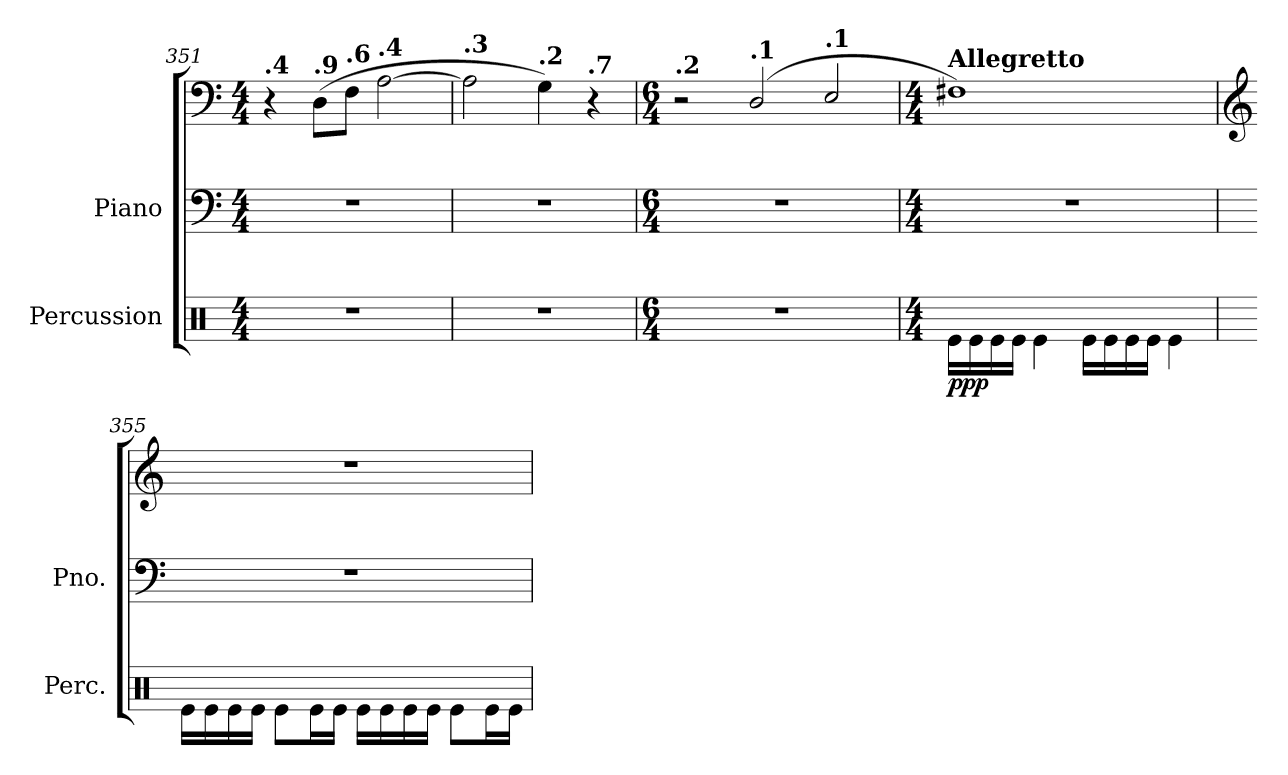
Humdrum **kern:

**kern	**dynam	**kern	**kern
*part2	*part2	*part1	*part1
*staff3	*staff3	*staff2	*staff1
*I"Percussion	*	*I"Piano	*
*I'Perc.	*	*I'Pno.	*
!!LO:LB:g=z
*clefX	*	*clefF4	*clefF4
*k[]	*	*k[]	*k[]
*	*	*C:	*C:
*M4/4	*	*M4/4	*M4/4
*MM97	*	*MM97	*MM97
=351	=351	=351	=351
!	!	!	!LO:TX:a:B:t=.4
1r	.	1r	4r
*	*	*	*MM96
!	!	!	!LO:TX:a:B:t=.9
.	.	.	(8D\L
*	*	*	*MM96
!	!	!	!LO:TX:a:B:t=.6
.	.	.	8F\J
*	*	*	*MM96
!	!	!	!LO:TX:a:B:t=.4
.	.	.	[2A\
=352	=352	=352	=352
*	*	*	*MM95
!	!	!	!LO:TX:a:B:t=.3
1r	.	1r	2A\]
*	*	*	*MM94
!	!	!	!LO:TX:a:B:t=.2
.	.	.	4G\)
*	*	*	*MM93
!	!	!	!LO:TX:a:B:t=.7
.	.	.	4r
=353	=353	=353	=353
*M6/4	*	*M6/4	*M6/4
*	*	*	*MM93
!	!	!	!LO:TX:a:B:t=.2
1.r	.	1.r	2r
*	*	*	*MM92
!	!	!	!LO:TX:a:B:t=.1
.	.	.	(2D/
*	*	*	*MM91
!	!	!	!LO:TX:a:B:t=.1
.	.	.	2E/
=354	=354	=354	=354
*M4/4	*	*M4/4	*M4/4
*	*	*	*MM126
!	!	!	!LO:TX:a:B:t=Allegretto
!	!LO:DY:b	!	!
16Re\LL	ppp	1r	1F#X)
16Re\	.	.	.
16Re\	.	.	.
16Re\JJ	.	.	.
4Re\	.	.	.
16Re\LL	.	.	.
16Re\	.	.	.
16Re\	.	.	.
16Re\JJ	.	.	.
4Re\	.	.	.
=355	=355	=355	=355
*	*	*	*clefG2
16Re\LL	.	1r	1r
16Re\	.	.	.
16Re\	.	.	.
16Re\JJ	.	.	.
8Re\L	.	.	.
16Re\L	.	.	.
16Re\JJ	.	.	.
16Re\LL	.	.	.
16Re\	.	.	.
16Re\	.	.	.
16Re\JJ	.	.	.
8Re\L	.	.	.
16Re\L	.	.	.
16Re\JJ	.	.	.
=	=	=	=
*-	*-	*-	*-
